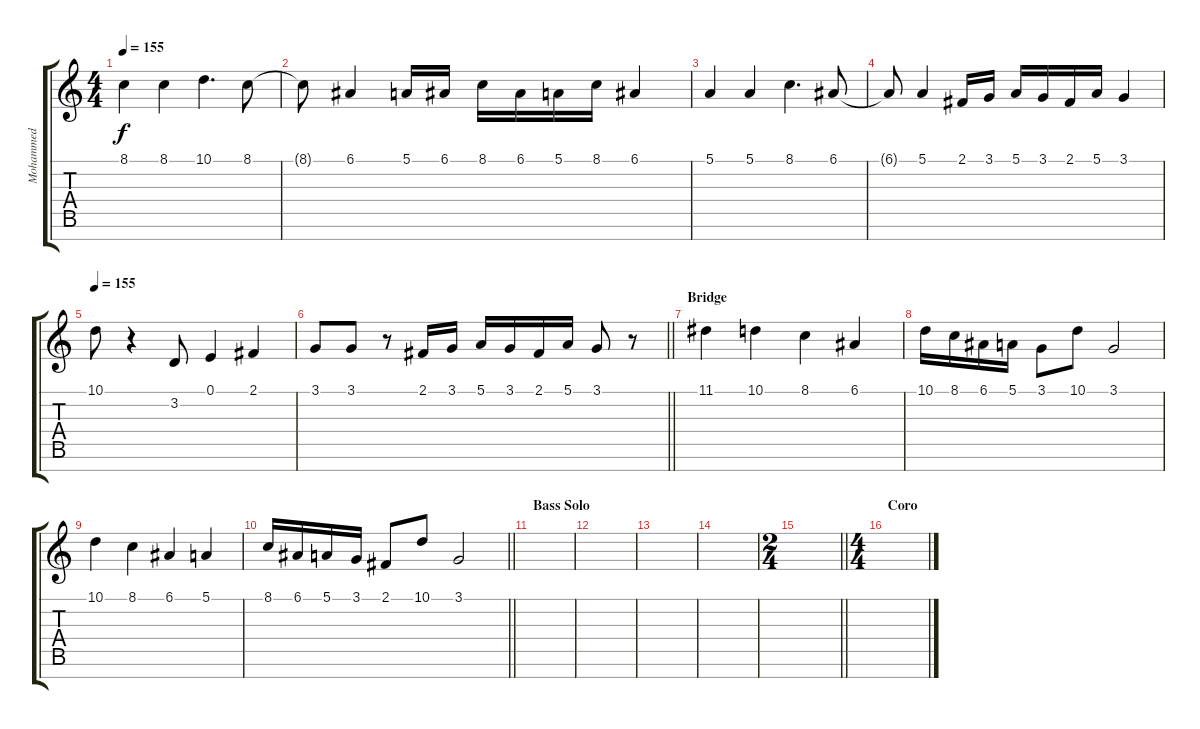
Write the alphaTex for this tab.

\track ("Mohammed" "Mohammed") {instrument violin}
\staff {score tabs}
\tuning (E4 B3 G3 D3 A2 E2 B1) {hide}
\ts (4 4)
\tempo 155
\clef g2
\ks c
8.1.4{dy f} 8.1.4 10.1.4{d} 8.1.8 |
8.1{t}.8 6.1.4 5.1.16 6.1.16 8.1.16 6.1.16 5.1.16 8.1.16 6.1.4 |
5.1.4 5.1.4 8.1.4{d} 6.1.8 |
6.1{t}.8 5.1.4 2.1.16 3.1.16 5.1.16 3.1.16 2.1.16 5.1.16 3.1.4 |
\tempo 155
10.1.8 r.4 3.2.8 0.1.4 2.1.4 |
\barLineRight lightlight
3.1.8 3.1.8 r.8 2.1.16 3.1.16 5.1.16 3.1.16 2.1.16 5.1.16 3.1.8 r.8 |
\section ("" "Bridge")
11.1.4 10.1.4 8.1.4 6.1.4 |
10.1.16 8.1.16 6.1.16 5.1.16 3.1.8 10.1.8 3.1.2 |
10.1.4 8.1.4 6.1.4 5.1.4 |
\barLineRight lightlight
8.1.16 6.1.16 5.1.16 3.1.16 2.1.8 10.1.8 3.1.2 |
\section ("" "Bass Solo")
|
|
|
|
\ts (2 4)
\barLineRight lightlight
|
\ts (4 4)
\section ("" "Coro")
